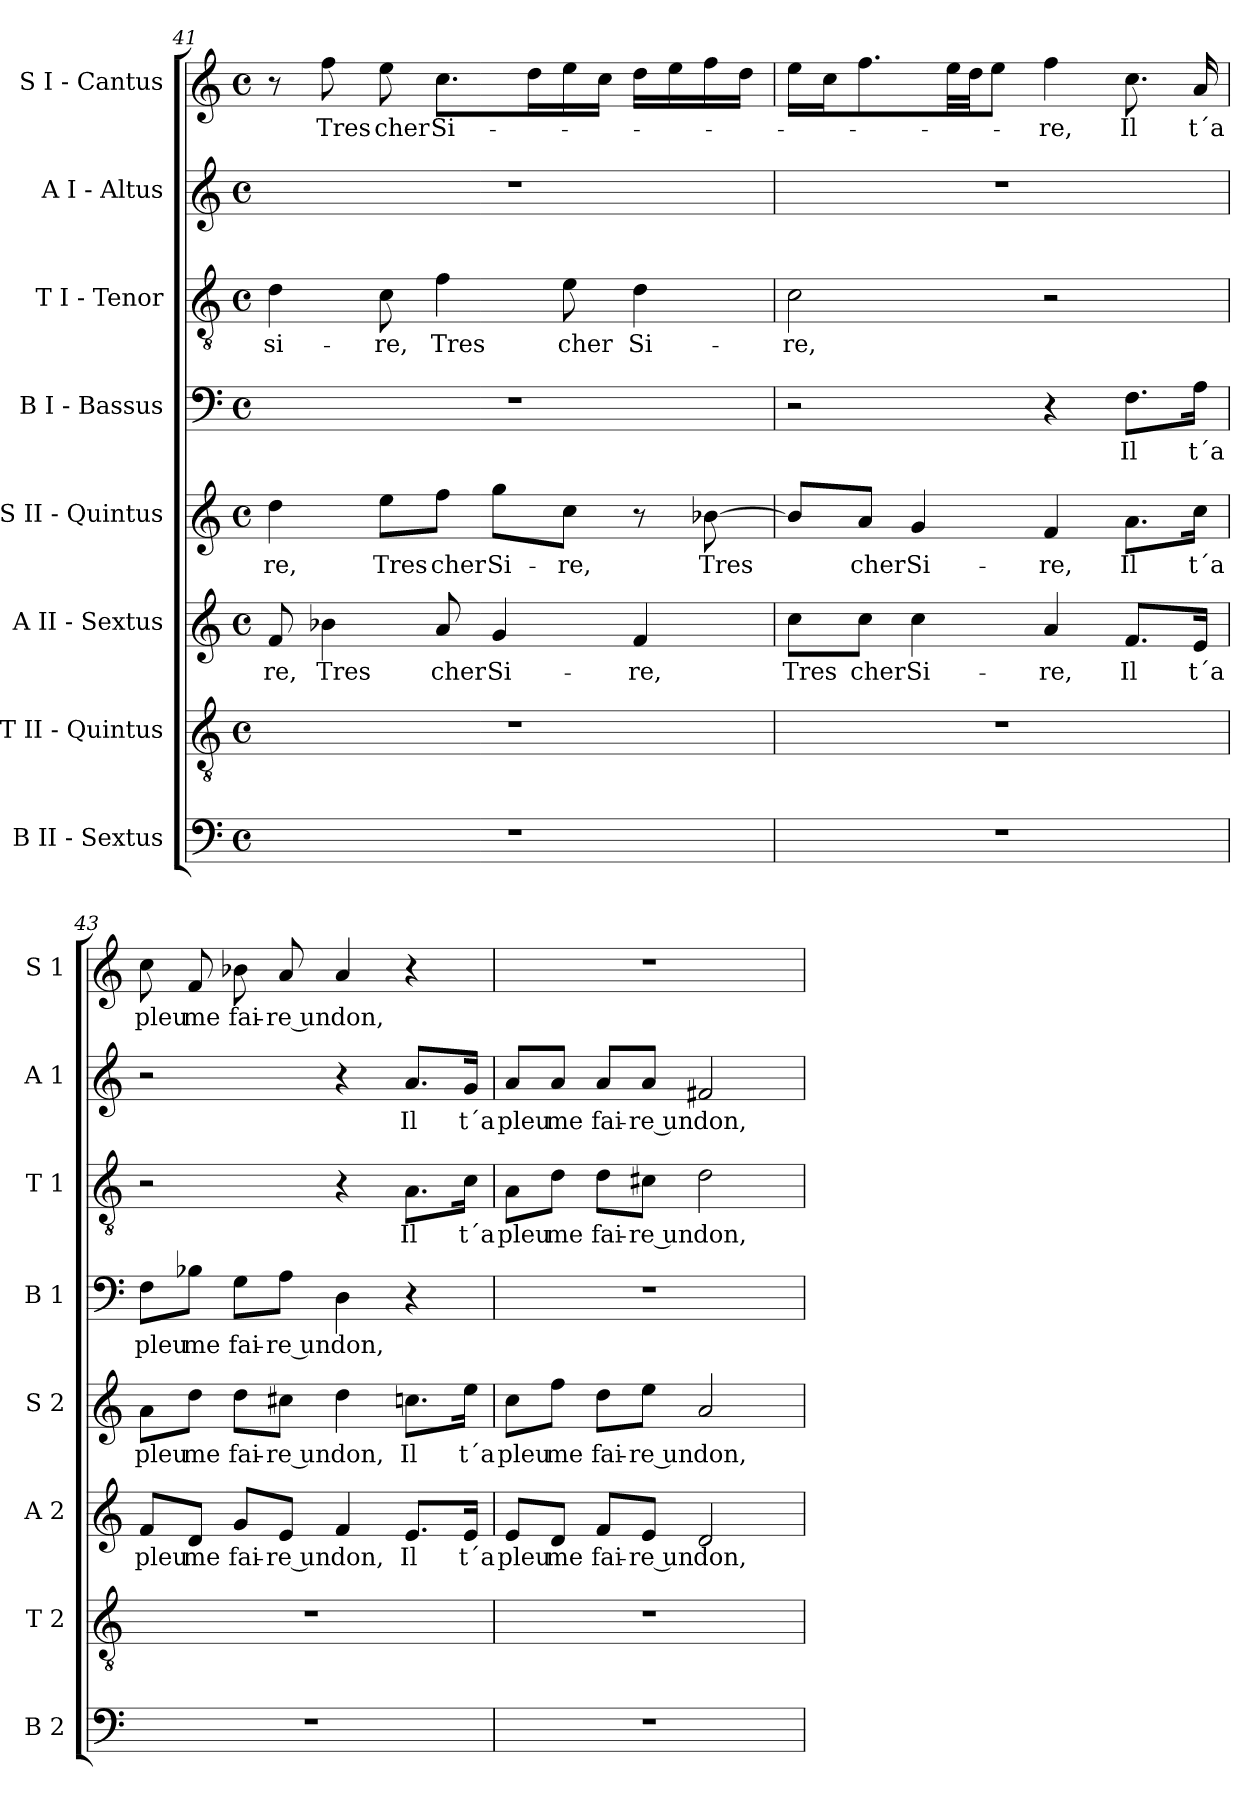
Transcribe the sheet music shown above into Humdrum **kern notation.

**kern	**kern	**kern	**text	**kern	**text	**kern	**text	**kern	**text	**kern	**text	**kern	**text
*part8	*part7	*part6	*part6	*part5	*part5	*part4	*part4	*part3	*part3	*part2	*part2	*part1	*part1
*staff8	*staff7	*staff6	*staff6	*staff5	*staff5	*staff4	*staff4	*staff3	*staff3	*staff2	*staff2	*staff1	*staff1
*I"B II - Sextus	*I"T II - Quintus	*I"A II - Sextus	*	*I"S II - Quintus	*	*I"B I - Bassus	*	*I"T I - Tenor	*	*I"A I - Altus	*	*I"S I - Cantus	*
*I'B 2	*I'T 2	*I'A 2	*	*I'S 2	*	*I'B 1	*	*I'T 1	*	*I'A 1	*	*I'S 1	*
!!LO:LB:g=z
*clefF4	*clefGv2	*clefG2	*	*clefG2	*	*clefF4	*	*clefGv2	*	*clefG2	*	*clefG2	*
*k[]	*k[]	*k[]	*	*k[]	*	*k[]	*	*k[]	*	*k[]	*	*k[]	*
*C:	*C:	*C:	*	*C:	*	*C:	*	*C:	*	*C:	*	*C:	*
*M4/4	*M4/4	*M4/4	*	*M4/4	*	*M4/4	*	*M4/4	*	*M4/4	*	*M4/4	*
*met(c)	*met(c)	*met(c)	*	*met(c)	*	*met(c)	*	*met(c)	*	*met(c)	*	*met(c)	*
=41	=41	=41	=41	=41	=41	=41	=41	=41	=41	=41	=41	=41	=41
!	!	!	!LO:LY:b	!	!LO:LY:b	!	!	!	!LO:LY:b	!	!	!	!
1r	1r	8f/	-re,	4dd\	-re,	1r	.	4d\	-si-	1r	.	8r	.
!	!	!	!LO:LY:b	!	!	!	!	!	!	!	!	!	!LO:LY:b
.	.	4b-X\	Tres	.	.	.	.	.	.	.	.	8ff\	Tres
!	!	!	!	!	!LO:LY:b	!	!	!	!LO:LY:b	!	!	!	!LO:LY:b
.	.	.	.	8ee\L	Tres	.	.	8c\	-re,	.	.	8ee\	cher
!	!	!	!LO:LY:b	!	!LO:LY:b	!	!	!	!LO:LY:b	!	!	!	!LO:LY:b
.	.	8a/	cher	8ff\J	cher	.	.	4f\	Tres	.	.	8.cc\L	Si-
!	!	!	!LO:LY:b	!	!LO:LY:b	!	!	!	!	!	!	!	!
.	.	4g/	Si-	8gg\L	Si-	.	.	.	.	.	.	.	.
.	.	.	.	.	.	.	.	.	.	.	.	16dd\L	.
!	!	!	!	!	!LO:LY:b	!	!	!	!LO:LY:b	!	!	!	!
.	.	.	.	8cc\J	-re,	.	.	8e\	cher	.	.	16ee\	.
.	.	.	.	.	.	.	.	.	.	.	.	16cc\JJ	.
!	!	!	!LO:LY:b	!	!	!	!	!	!LO:LY:b	!	!	!	!
.	.	4f/	-re,	8r	.	.	.	4d\	Si-	.	.	16dd\LL	.
.	.	.	.	.	.	.	.	.	.	.	.	16ee\	.
!	!	!	!	!	!LO:LY:b	!	!	!	!	!	!	!	!
.	.	.	.	[8b-X\	Tres	.	.	.	.	.	.	16ff\	.
.	.	.	.	.	.	.	.	.	.	.	.	16dd\JJ	.
=42	=42	=42	=42	=42	=42	=42	=42	=42	=42	=42	=42	=42	=42
!	!	!	!LO:LY:b	!	!	!	!	!	!LO:LY:b	!	!	!	!
1r	1r	8cc\L	Tres	8b-/L]	.	2r	.	2c\	-re,	1r	.	16ee\LL	.
.	.	.	.	.	.	.	.	.	.	.	.	16cc\J	.
!	!	!	!LO:LY:b	!	!LO:LY:b	!	!	!	!	!	!	!	!
.	.	8cc\J	cher	8a/J	cher	.	.	.	.	.	.	8.ff\	.
!	!	!	!LO:LY:b	!	!LO:LY:b	!	!	!	!	!	!	!	!
.	.	4cc\	Si-	4g/	Si-	.	.	.	.	.	.	.	.
.	.	.	.	.	.	.	.	.	.	.	.	32ee\LL	.
.	.	.	.	.	.	.	.	.	.	.	.	32dd\JJ	.
.	.	.	.	.	.	.	.	.	.	.	.	8ee\J	.
!	!	!	!LO:LY:b	!	!LO:LY:b	!	!	!	!	!	!	!	!LO:LY:b
.	.	4a/	-re,	4f/	-re,	4r	.	2r	.	.	.	4ff\	-re,
!	!	!	!LO:LY:b	!	!LO:LY:b	!	!LO:LY:b	!	!	!	!	!	!LO:LY:b
.	.	8.f/L	Il	8.a\L	Il	8.F\L	Il	.	.	.	.	8.cc\	Il
!	!	!	!LO:LY:b	!	!LO:LY:b	!	!LO:LY:b	!	!	!	!	!	!LO:LY:b
.	.	16e/Jk	t´a	16cc\Jk	t´a	16A\Jk	t´a	.	.	.	.	16a/	t´a
=43	=43	=43	=43	=43	=43	=43	=43	=43	=43	=43	=43	=43	=43
!	!	!	!LO:LY:b	!	!LO:LY:b	!	!LO:LY:b	!	!	!	!	!	!LO:LY:b
1r	1r	8f/L	pleu	8a\L	pleu	8F\L	pleu	2r	.	2r	.	8cc\	pleu
!	!	!	!LO:LY:b	!	!LO:LY:b	!	!LO:LY:b	!	!	!	!	!	!LO:LY:b
.	.	8d/J	me	8dd\J	me	8B-X\J	me	.	.	.	.	8f/	me
!	!	!	!LO:LY:b	!	!LO:LY:b	!	!LO:LY:b	!	!	!	!	!	!LO:LY:b
.	.	8g/L	fai-	8dd\L	fai-	8G\L	fai-	.	.	.	.	8b-X\	fai-
!	!	!	!LO:LY:b	!	!LO:LY:b	!	!LO:LY:b	!	!	!	!	!	!LO:LY:b
.	.	8e/J	-re un	8cc#X\J	-re un	8A\J	-re un	.	.	.	.	8a/	-re un
!	!	!	!LO:LY:b	!	!LO:LY:b	!	!LO:LY:b	!	!	!	!	!	!LO:LY:b
.	.	4f/	don,	4dd\	don,	4D\	don,	4r	.	4r	.	4a/	don,
!	!	!	!LO:LY:b	!	!LO:LY:b	!	!	!	!LO:LY:b	!	!LO:LY:b	!	!
.	.	8.e/L	Il	8.ccn\L	Il	4r	.	8.A\L	Il	8.a/L	Il	4r	.
!	!	!	!LO:LY:b	!	!LO:LY:b	!	!	!	!LO:LY:b	!	!LO:LY:b	!	!
.	.	16e/Jk	t´a	16ee\Jk	t´a	.	.	16c\Jk	t´a	16g/Jk	t´a	.	.
!!LO:PB:g=z
=44	=44	=44	=44	=44	=44	=44	=44	=44	=44	=44	=44	=44	=44
!	!	!	!LO:LY:b	!	!LO:LY:b	!	!	!	!LO:LY:b	!	!LO:LY:b	!	!
1r	1r	8e/L	pleu	8cc\L	pleu	1r	.	8A\L	pleu	8a/L	pleu	1r	.
!	!	!	!LO:LY:b	!	!LO:LY:b	!	!	!	!LO:LY:b	!	!LO:LY:b	!	!
.	.	8d/J	me	8ff\J	me	.	.	8d\J	me	8a/J	me	.	.
!	!	!	!LO:LY:b	!	!LO:LY:b	!	!	!	!LO:LY:b	!	!LO:LY:b	!	!
.	.	8f/L	fai-	8dd\L	fai-	.	.	8d\L	fai-	8a/L	fai-	.	.
!	!	!	!LO:LY:b	!	!LO:LY:b	!	!	!	!LO:LY:b	!	!LO:LY:b	!	!
.	.	8e/J	-re un	8ee\J	-re un	.	.	8c#X\J	-re un	8a/J	-re un	.	.
!	!	!	!LO:LY:b	!	!LO:LY:b	!	!	!	!LO:LY:b	!	!LO:LY:b	!	!
.	.	2d/	don,	2a/	don,	.	.	2d\	don,	2f#X/	don,	.	.
=	=	=	=	=	=	=	=	=	=	=	=	=	=
*-	*-	*-	*-	*-	*-	*-	*-	*-	*-	*-	*-	*-	*-
